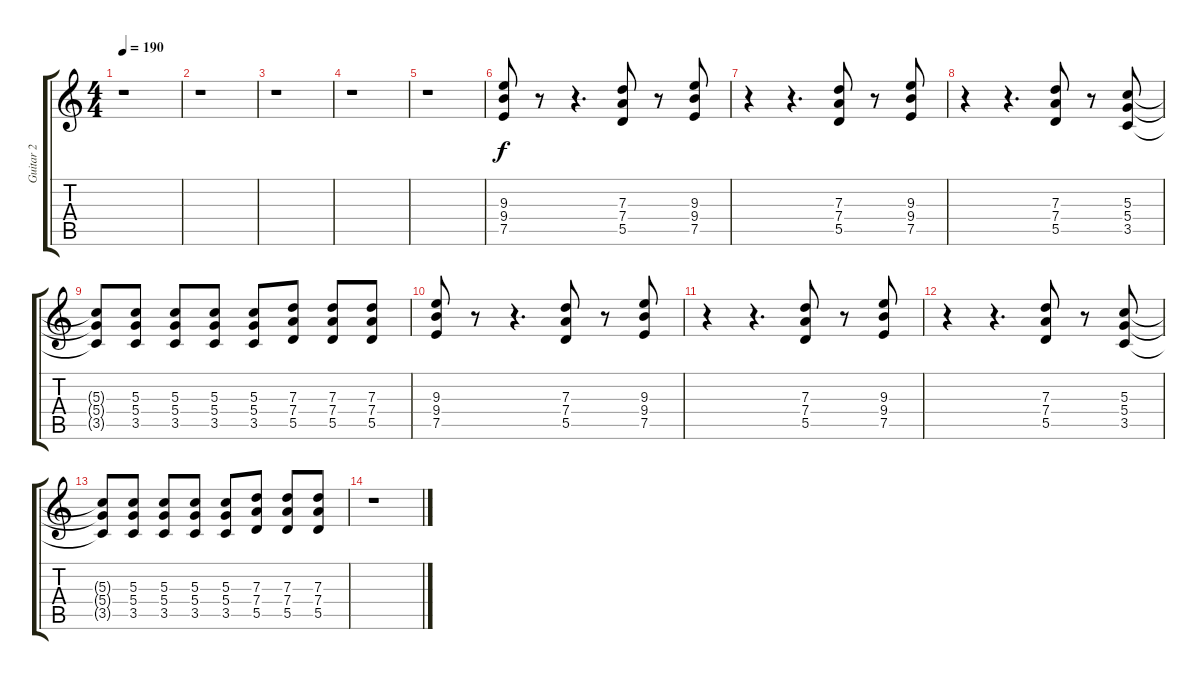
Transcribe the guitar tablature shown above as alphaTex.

\track ("Guitar 2" "Guitar 2") {instrument overdrivenguitar}
\staff {score tabs}
\tuning (E4 B3 G3 D3 A2 E2) {hide}
\ts (4 4)
\tempo 190
\clef g2
\ks c
r.1{dy f} |
r.1 |
r.1 |
r.1 |
r.1 |
(9.3 9.4 7.5).8 r.8 r.4{d} (7.3 7.4 5.5).8 r.8 (9.3 9.4 7.5).8 |
r.4 r.4{d} (7.3 7.4 5.5).8 r.8 (9.3 9.4 7.5).8 |
r.4 r.4{d} (7.3 7.4 5.5).8 r.8 (5.3 5.4 3.5).8 |
(5.3{t} 5.4{t} 3.5{t}).8 (5.3 5.4 3.5).8 (5.3 5.4 3.5).8 (5.3 5.4 3.5).8 (5.3 5.4 3.5).8 (7.3 7.4 5.5).8 (7.3 7.4 5.5).8 (7.3 7.4 5.5).8 |
(9.3 9.4 7.5).8 r.8 r.4{d} (7.3 7.4 5.5).8 r.8 (9.3 9.4 7.5).8 |
r.4 r.4{d} (7.3 7.4 5.5).8 r.8 (9.3 9.4 7.5).8 |
r.4 r.4{d} (7.3 7.4 5.5).8 r.8 (5.3 5.4 3.5).8 |
(5.3{t} 5.4{t} 3.5{t}).8 (5.3 5.4 3.5).8 (5.3 5.4 3.5).8 (5.3 5.4 3.5).8 (5.3 5.4 3.5).8 (7.3 7.4 5.5).8 (7.3 7.4 5.5).8 (7.3 7.4 5.5).8 |
r.1
